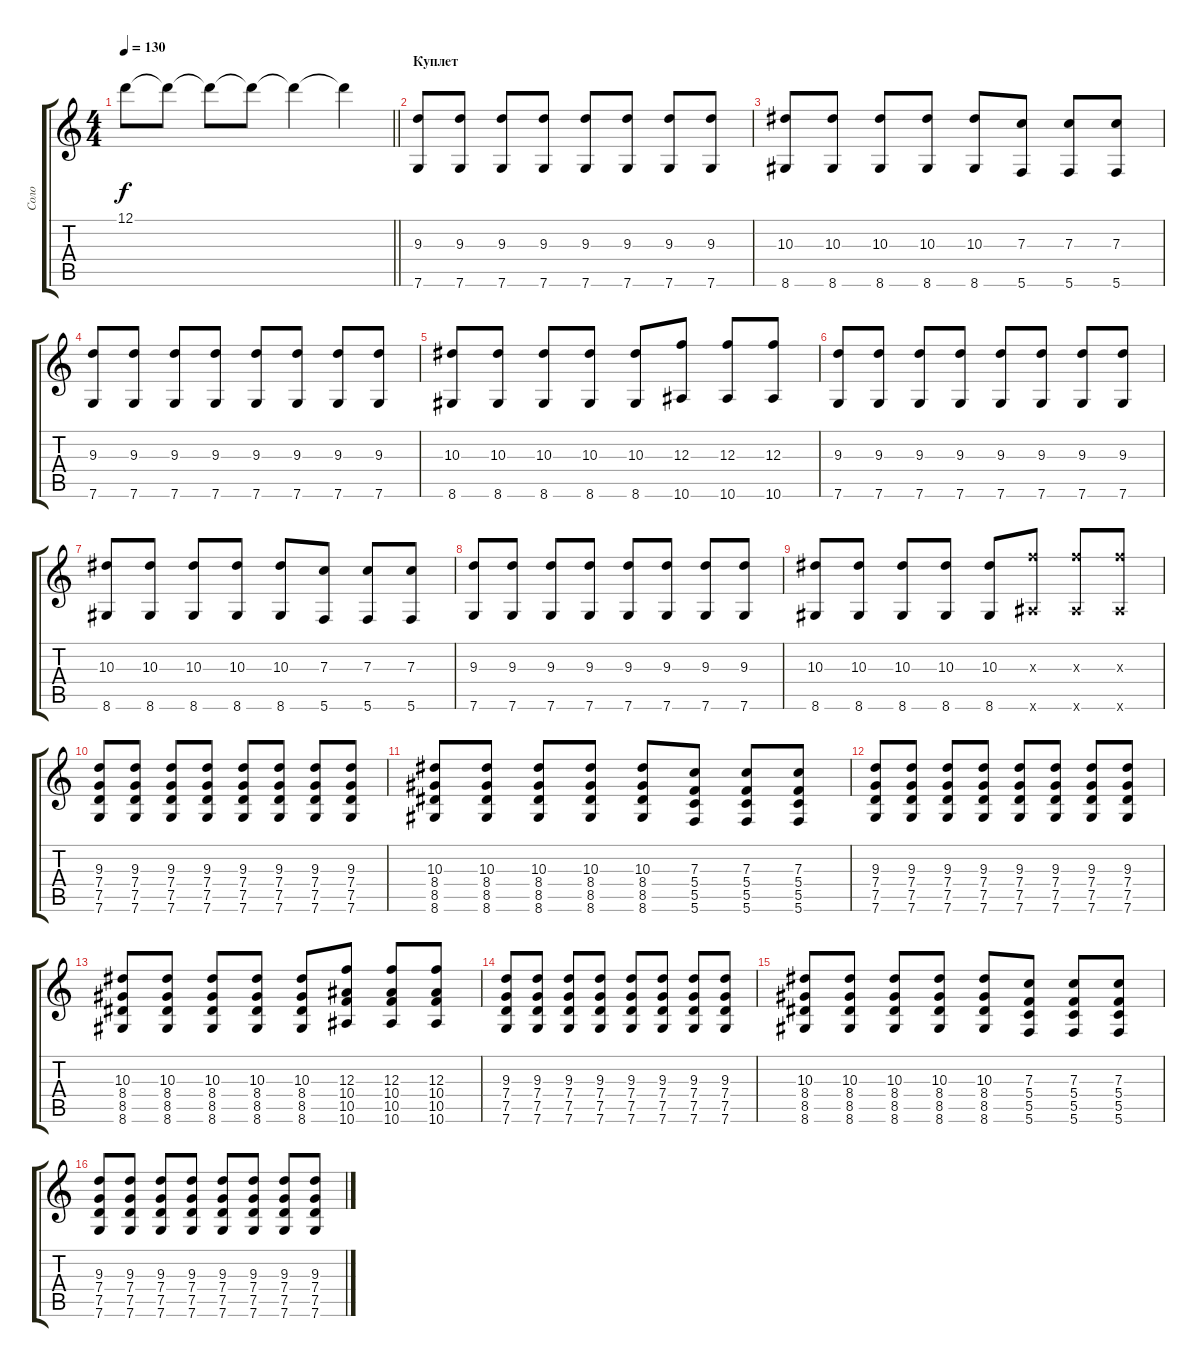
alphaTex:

\track ("Соло" "Соло") {instrument distortionguitar}
\staff {score tabs}
\tuning (D4 A3 F3 C3 G2 C2) {hide}
\ts (4 4)
\tempo 130
\clef g2
\barLineRight lightlight
\ks c
12.1.8{dy f} 12.1{t}.8 12.1{t}.8 12.1{t}.8 12.1{t}.4 12.1{t}.4 |
\section ("" "Куплет")
(9.3 7.6).8 (9.3 7.6).8 (9.3 7.6).8 (9.3 7.6).8 (9.3 7.6).8 (9.3 7.6).8 (9.3 7.6).8 (9.3 7.6).8 |
(10.3 8.6).8 (10.3 8.6).8 (10.3 8.6).8 (10.3 8.6).8 (10.3 8.6).8 (7.3 5.6).8 (7.3 5.6).8 (7.3 5.6).8 |
(9.3 7.6).8 (9.3 7.6).8 (9.3 7.6).8 (9.3 7.6).8 (9.3 7.6).8 (9.3 7.6).8 (9.3 7.6).8 (9.3 7.6).8 |
(10.3 8.6).8 (10.3 8.6).8 (10.3 8.6).8 (10.3 8.6).8 (10.3 8.6).8 (12.3 10.6).8 (12.3 10.6).8 (12.3 10.6).8 |
(9.3 7.6).8 (9.3 7.6).8 (9.3 7.6).8 (9.3 7.6).8 (9.3 7.6).8 (9.3 7.6).8 (9.3 7.6).8 (9.3 7.6).8 |
(10.3 8.6).8 (10.3 8.6).8 (10.3 8.6).8 (10.3 8.6).8 (10.3 8.6).8 (7.3 5.6).8 (7.3 5.6).8 (7.3 5.6).8 |
(9.3 7.6).8 (9.3 7.6).8 (9.3 7.6).8 (9.3 7.6).8 (9.3 7.6).8 (9.3 7.6).8 (9.3 7.6).8 (9.3 7.6).8 |
(10.3 8.6).8 (10.3 8.6).8 (10.3 8.6).8 (10.3 8.6).8 (10.3 8.6).8 (12.3{x} 10.6{x}).8 (12.3{x} 10.6{x}).8 (12.3{x} 10.6{x}).8 |
(9.3 7.4 7.5 7.6).8 (9.3 7.4 7.5 7.6).8 (9.3 7.4 7.5 7.6).8 (9.3 7.4 7.5 7.6).8 (9.3 7.4 7.5 7.6).8 (9.3 7.4 7.5 7.6).8 (9.3 7.4 7.5 7.6).8 (9.3 7.4 7.5 7.6).8 |
(10.3 8.4 8.5 8.6).8 (10.3 8.4 8.5 8.6).8 (10.3 8.4 8.5 8.6).8 (10.3 8.4 8.5 8.6).8 (10.3 8.4 8.5 8.6).8 (7.3 5.4 5.5 5.6).8 (7.3 5.4 5.5 5.6).8 (7.3 5.4 5.5 5.6).8 |
(9.3 7.4 7.5 7.6).8 (9.3 7.4 7.5 7.6).8 (9.3 7.4 7.5 7.6).8 (9.3 7.4 7.5 7.6).8 (9.3 7.4 7.5 7.6).8 (9.3 7.4 7.5 7.6).8 (9.3 7.4 7.5 7.6).8 (9.3 7.4 7.5 7.6).8 |
(10.3 8.4 8.5 8.6).8 (10.3 8.4 8.5 8.6).8 (10.3 8.4 8.5 8.6).8 (10.3 8.4 8.5 8.6).8 (10.3 8.4 8.5 8.6).8 (12.3 10.4 10.5 10.6).8 (12.3 10.4 10.5 10.6).8 (12.3 10.4 10.5 10.6).8 |
(9.3 7.4 7.5 7.6).8 (9.3 7.4 7.5 7.6).8 (9.3 7.4 7.5 7.6).8 (9.3 7.4 7.5 7.6).8 (9.3 7.4 7.5 7.6).8 (9.3 7.4 7.5 7.6).8 (9.3 7.4 7.5 7.6).8 (9.3 7.4 7.5 7.6).8 |
(10.3 8.4 8.5 8.6).8 (10.3 8.4 8.5 8.6).8 (10.3 8.4 8.5 8.6).8 (10.3 8.4 8.5 8.6).8 (10.3 8.4 8.5 8.6).8 (7.3 5.4 5.5 5.6).8 (7.3 5.4 5.5 5.6).8 (7.3 5.4 5.5 5.6).8 |
(9.3 7.4 7.5 7.6).8 (9.3 7.4 7.5 7.6).8 (9.3 7.4 7.5 7.6).8 (9.3 7.4 7.5 7.6).8 (9.3 7.4 7.5 7.6).8 (9.3 7.4 7.5 7.6).8 (9.3 7.4 7.5 7.6).8 (9.3 7.4 7.5 7.6).8
